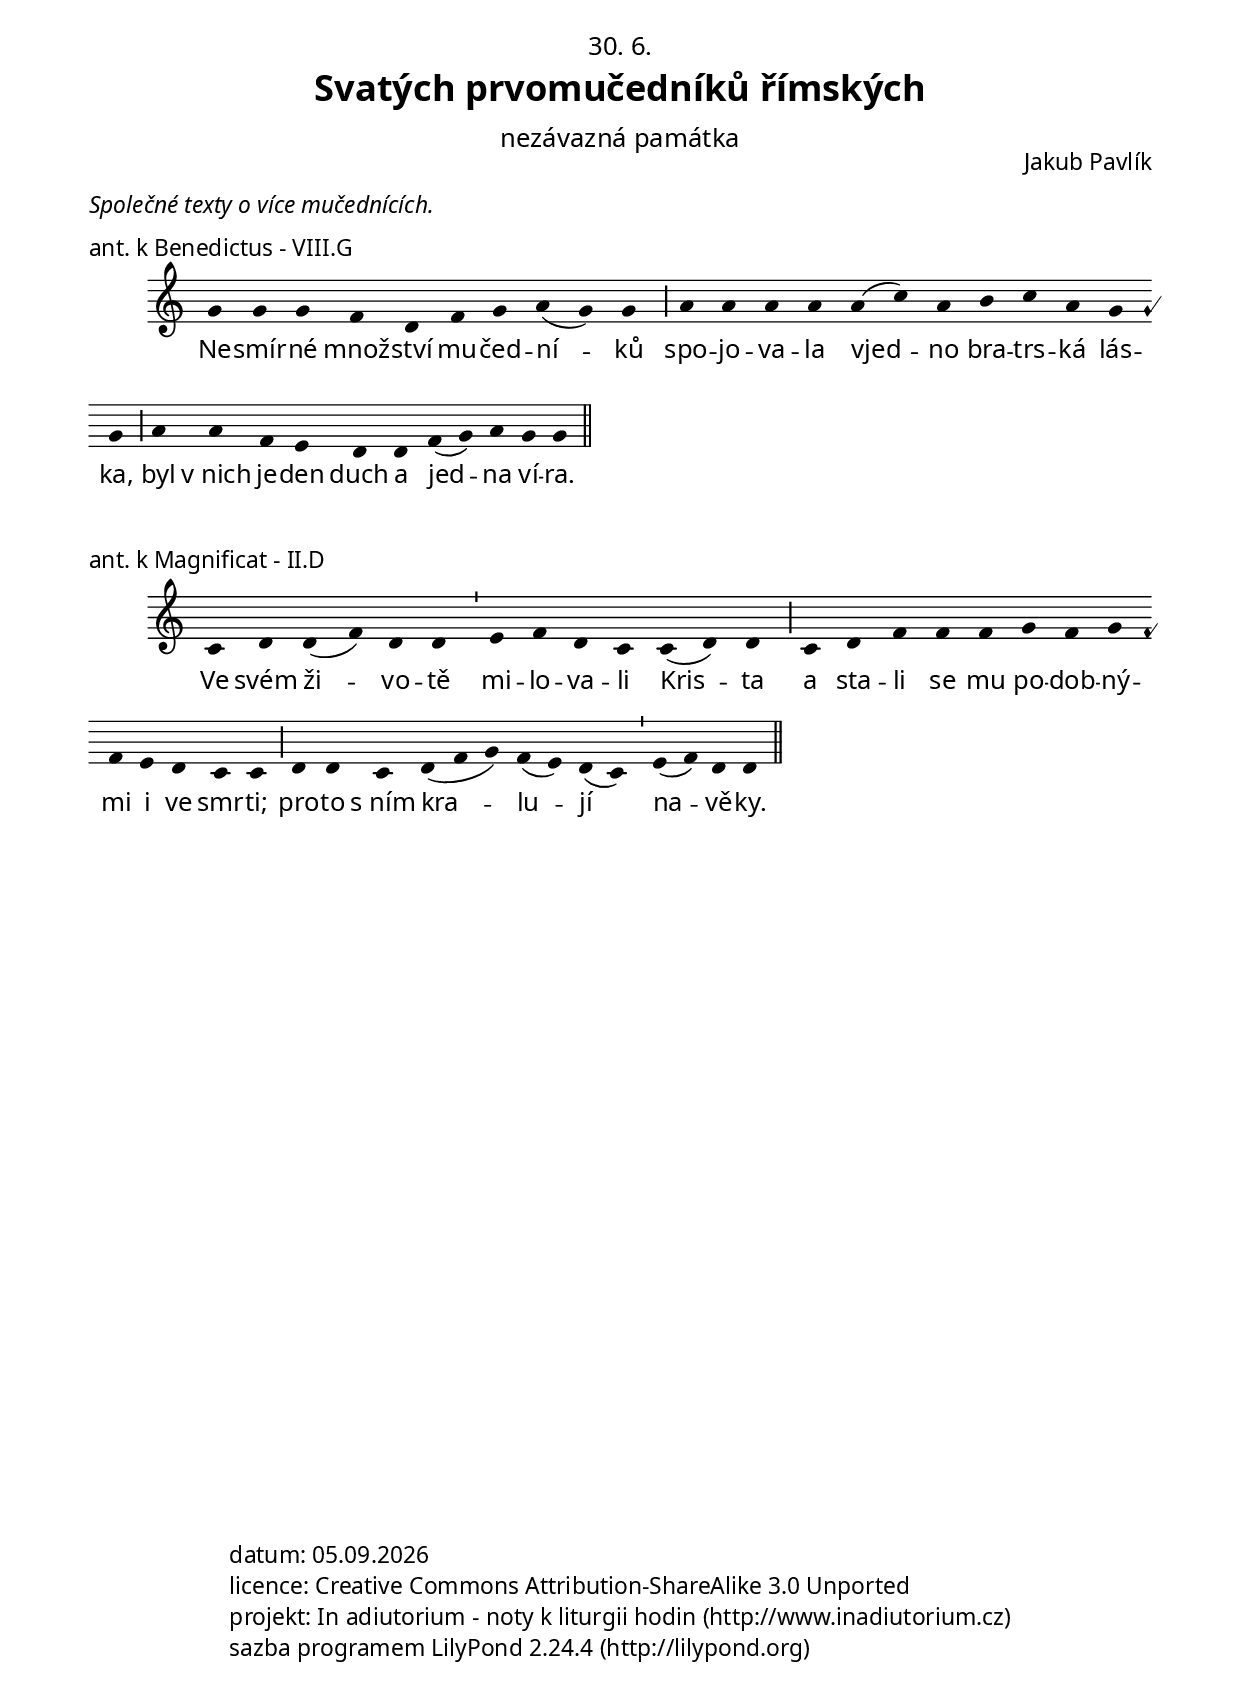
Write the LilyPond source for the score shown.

\version "2.19.16"

\include "../spolecne.ly"

\header {
  title = \markup\titleSvatek
            "Svatých prvomučedníků římských"
            "nezávazná památka"
            "30. 6."
  composer = "Jakub Pavlík"
}

\markup\communia #'(#:mucednici)

\score {
  \relative c'' {
    \choralniRezim
    g4 g g f d f g a( g) g \barMaior
    a a a a a( c) a b c a g g \barMaior
    a a f e d d f( g) a g g \barFinalis
  }
  \addlyrics {
    Ne -- smír -- né množ -- ství mu -- čed -- ní -- ků
    spo -- jo -- va -- la vjed -- no bra -- trs -- ká lás -- ka,
    byl v_nich je -- den duch
    a jed -- na ví -- ra.
  }
  \header {
    quid = "ant. k Benedictus"
    modus = "VIII"
    differentia = "G"
    psalmus = ""
    id = "aben"
    piece = \markup {\sestavTitulekBezZalmu}
  }
}

\score {
  \relative c' {
    \choralniRezim
    c4 d d( f) d d \barMin
    e f d c c( d) d \barMaior
    c d f f f g f g f e d c c \barMaior
    d d c d( f g) f( e) d( c) \barMin
    e( f) d d \barFinalis
  }
  \addlyrics {
    Ve svém ži -- vo -- tě
    mi -- lo -- va -- li Kris -- ta
    a sta -- li se mu po -- dob -- ný -- mi i ve smr -- ti;
    pro -- to s_ním kra -- lu -- jí
    na -- vě -- ky.
  }
  \header {
    quid = "ant. k Magnificat"
    modus = "II"
    differentia = "D"
    psalmus = ""
    id = "amag"
    piece = \markup {\sestavTitulekBezZalmu}
  }
}